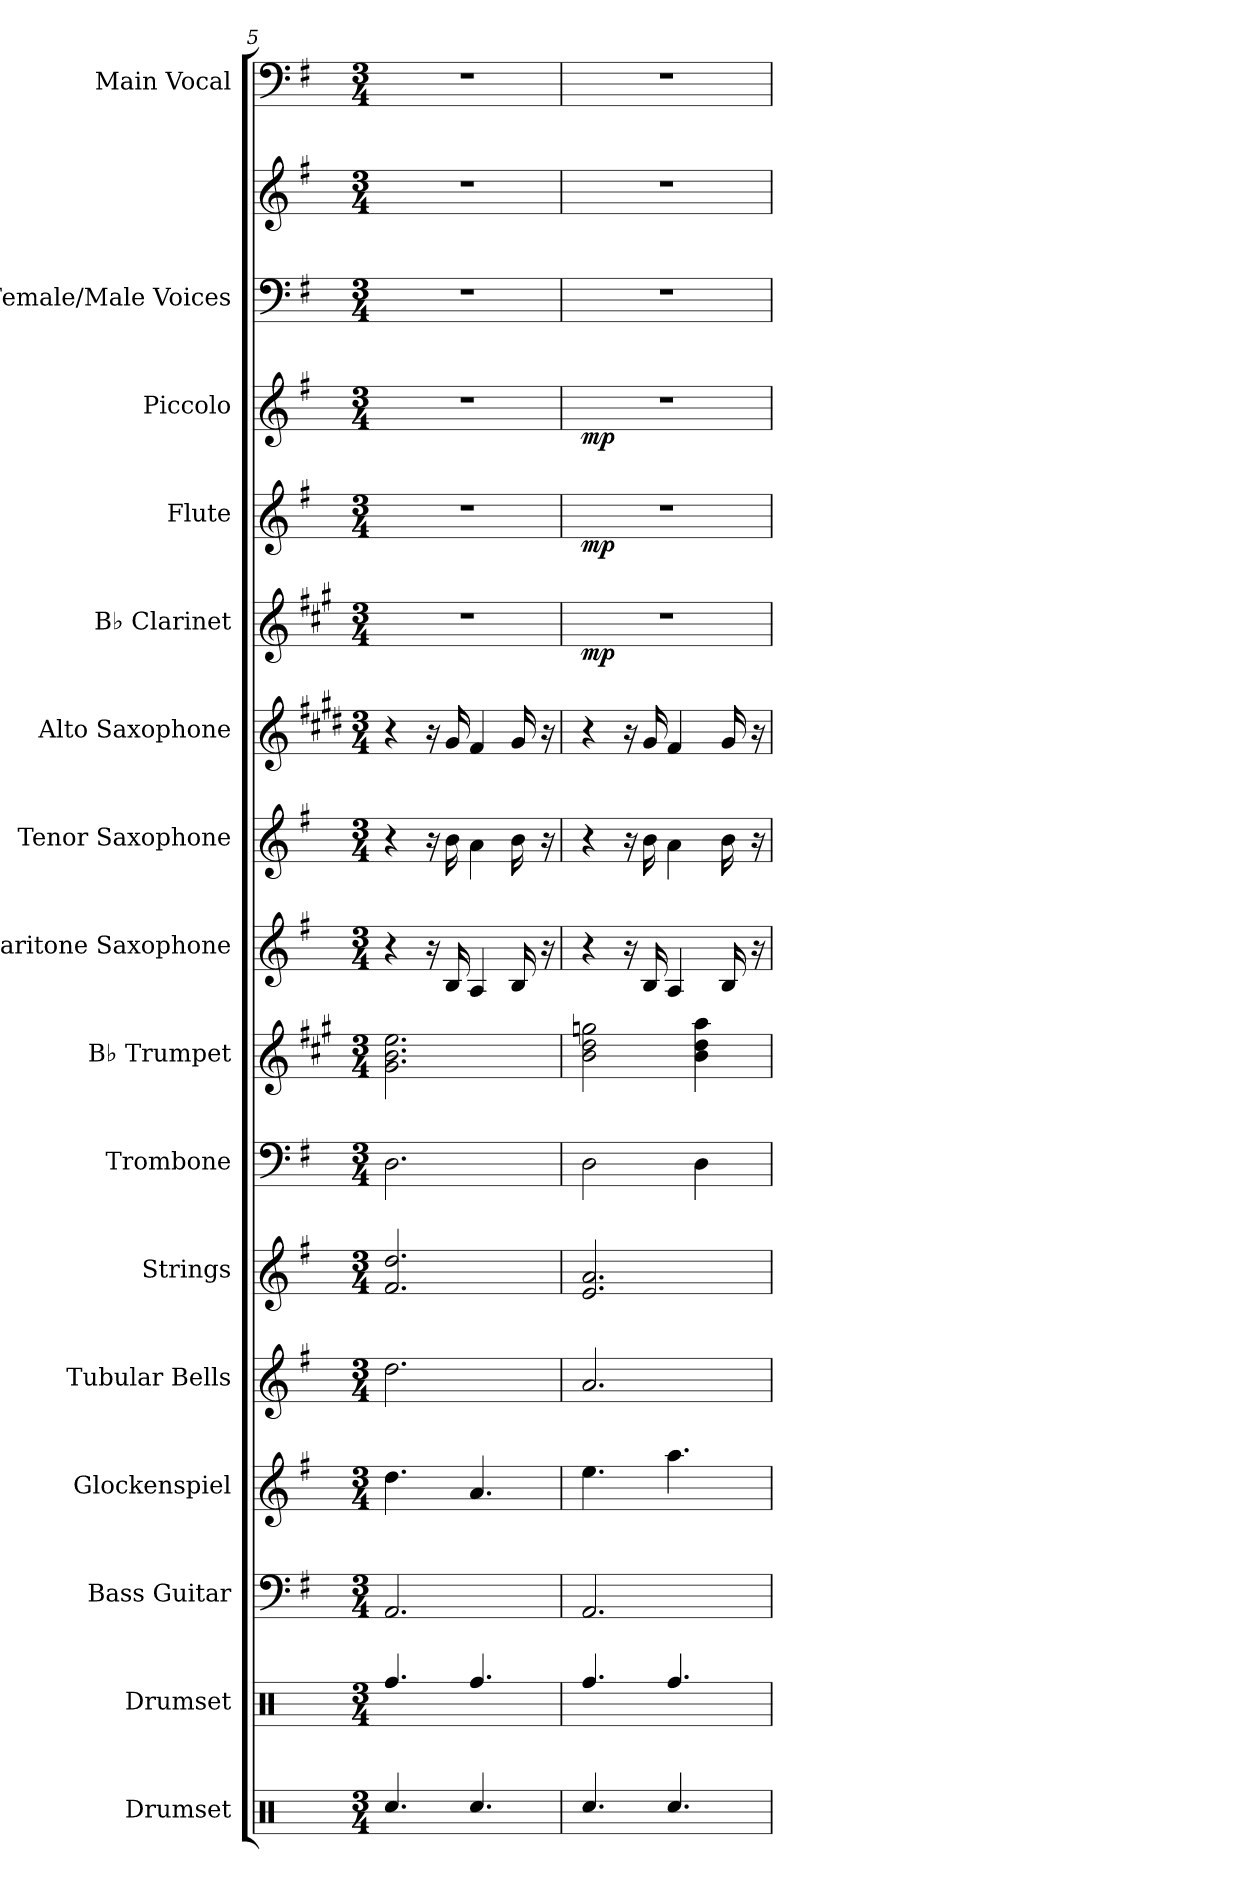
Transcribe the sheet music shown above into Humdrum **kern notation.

**kern	**kern	**kern	**kern	**kern	**kern	**kern	**kern	**kern	**kern	**kern	**kern	**dynam	**kern	**dynam	**kern	**dynam	**kern	**kern	**kern
*part16	*part15	*part14	*part13	*part12	*part11	*part10	*part9	*part8	*part7	*part6	*part5	*part5	*part4	*part4	*part3	*part3	*part2	*part2	*part1
*staff17	*staff16	*staff15	*staff14	*staff13	*staff12	*staff11	*staff10	*staff9	*staff8	*staff7	*staff6	*staff6	*staff5	*staff5	*staff4	*staff4	*staff3	*staff2	*staff1
*I"Drumset	*I"Drumset	*I"Bass Guitar	*I"Glockenspiel	*I"Tubular Bells	*I"Strings	*I"Trombone	*I"B♭ Trumpet	*I"Baritone Saxophone	*I"Tenor Saxophone	*I"Alto Saxophone	*I"B♭ Clarinet	*	*I"Flute	*	*I"Piccolo	*	*I"Female/Male Voices	*	*I"Main Vocal
*I'Drs.	*I'Drs.	*I'B. Guit.	*I'Glk.	*I'Tu. Be.	*I'St.	*I'Tbn.	*I'B♭ Tpt.	*I'Bar. Sax.	*I'T. Sax.	*I'A. Sax.	*I'B♭ Cl.	*	*I'Fl.	*	*I'Picc.	*	*I'Voices	*	*I'Main Vcl.
!!LO:PB:g=z
*clefX	*clefX	*clefF4	*clefG2	*clefG2	*clefG2	*clefF4	*clefG2	*clefG2	*clefG2	*clefG2	*clefG2	*	*clefG2	*	*clefG2	*	*clefF4	*clefG2	*clefF4
*	*	*ITrd7c12	*ITrd-14c-24	*	*	*	*ITrd1c2	*ITrd12c21	*ITrd8c14	*ITrd5c9	*ITrd1c2	*	*	*	*ITrd-7c-12	*	*	*	*
*k[]	*k[]	*k[f#]	*k[f#]	*k[f#]	*k[f#]	*k[f#]	*k[f#]	*k[f#]	*k[f#]	*k[f#]	*k[f#]	*	*k[f#]	*	*k[f#]	*	*k[f#]	*k[f#]	*k[f#]
*M3/4	*M3/4	*M3/4	*M3/4	*M3/4	*M3/4	*M3/4	*M3/4	*M3/4	*M3/4	*M3/4	*M3/4	*	*M3/4	*	*M3/4	*	*M3/4	*M3/4	*M3/4
=5	=5	=5	=5	=5	=5	=5	=5	=5	=5	=5	=5	=5	=5	=5	=5	=5	=5	=5	=5
4.Rcc/	4.Rff/	2.AAA/	4.dddd\	2.dd\	2.f#/ 2.dd/	2.D\	2.f#\ 2.a\ 2.dd\	4r	4r	4r	2.r	.	2.r	.	2.r	.	2.r	2.r	2.r
.	.	.	.	.	.	.	.	16r	16r	16r	.	.	.	.	.	.	.	.	.
.	.	.	.	.	.	.	.	16BB/	16B\	16B/	.	.	.	.	.	.	.	.	.
4.Rcc/	4.Rff/	.	4.aaa/	.	.	.	.	4AA/	4A\	4A/	.	.	.	.	.	.	.	.	.
.	.	.	.	.	.	.	.	16BB/	16B\	16B/	.	.	.	.	.	.	.	.	.
.	.	.	.	.	.	.	.	16r	16r	16r	.	.	.	.	.	.	.	.	.
=6	=6	=6	=6	=6	=6	=6	=6	=6	=6	=6	=6	=6	=6	=6	=6	=6	=6	=6	=6
!	!	!	!	!	!	!	!	!	!	!	!	!LO:DY:b	!	!LO:DY:b	!	!LO:DY:b	!	!	!
4.Rcc/	4.Rff/	2.AAA/	4.eeee\	2.a/	2.e/ 2.a/	2D\	2a\ 2cc\ 2ffn\	4r	4r	4r	2.r	mp	2.r	mp	2.r	mp	2.r	2.r	2.r
.	.	.	.	.	.	.	.	16r	16r	16r	.	.	.	.	.	.	.	.	.
.	.	.	.	.	.	.	.	16BB/	16B\	16B/	.	.	.	.	.	.	.	.	.
4.Rcc/	4.Rff/	.	4.aaaa\	.	.	.	.	4AA/	4A\	4A/	.	.	.	.	.	.	.	.	.
.	.	.	.	.	.	4D\	4a\ 4cc\ 4gg\	.	.	.	.	.	.	.	.	.	.	.	.
.	.	.	.	.	.	.	.	16BB/	16B\	16B/	.	.	.	.	.	.	.	.	.
.	.	.	.	.	.	.	.	16r	16r	16r	.	.	.	.	.	.	.	.	.
=	=	=	=	=	=	=	=	=	=	=	=	=	=	=	=	=	=	=	=
*-	*-	*-	*-	*-	*-	*-	*-	*-	*-	*-	*-	*-	*-	*-	*-	*-	*-	*-	*-
